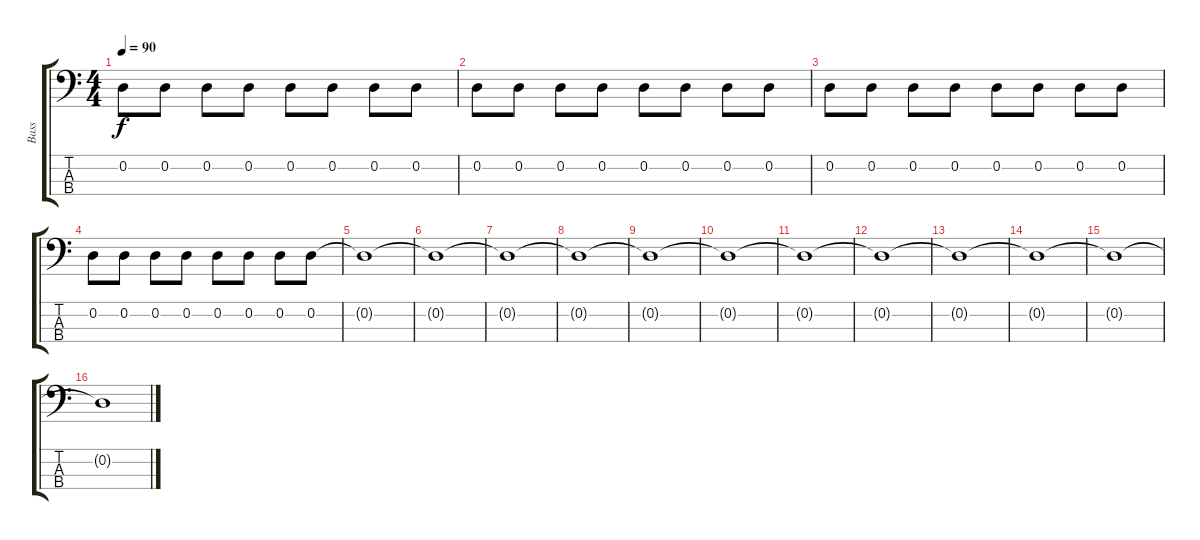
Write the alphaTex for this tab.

\track ("Bass" "Bass") {instrument electricbassfinger}
\staff {score tabs}
\tuning (G2 D2 A1 E1) {hide}
\ts (4 4)
\tempo 90
\clef f4
\ks c
0.2.8{dy f} 0.2.8 0.2.8 0.2.8 0.2.8 0.2.8 0.2.8 0.2.8 |
0.2.8 0.2.8 0.2.8 0.2.8 0.2.8 0.2.8 0.2.8 0.2.8 |
0.2.8 0.2.8 0.2.8 0.2.8 0.2.8 0.2.8 0.2.8 0.2.8 |
0.2.8 0.2.8 0.2.8 0.2.8 0.2.8 0.2.8 0.2.8 0.2.8 |
0.2{t}.1 |
0.2{t}.1 |
0.2{t}.1 |
0.2{t}.1 |
0.2{t}.1 |
0.2{t}.1 |
0.2{t}.1 |
0.2{t}.1 |
0.2{t}.1 |
0.2{t}.1 |
0.2{t}.1 |
0.2{t}.1
